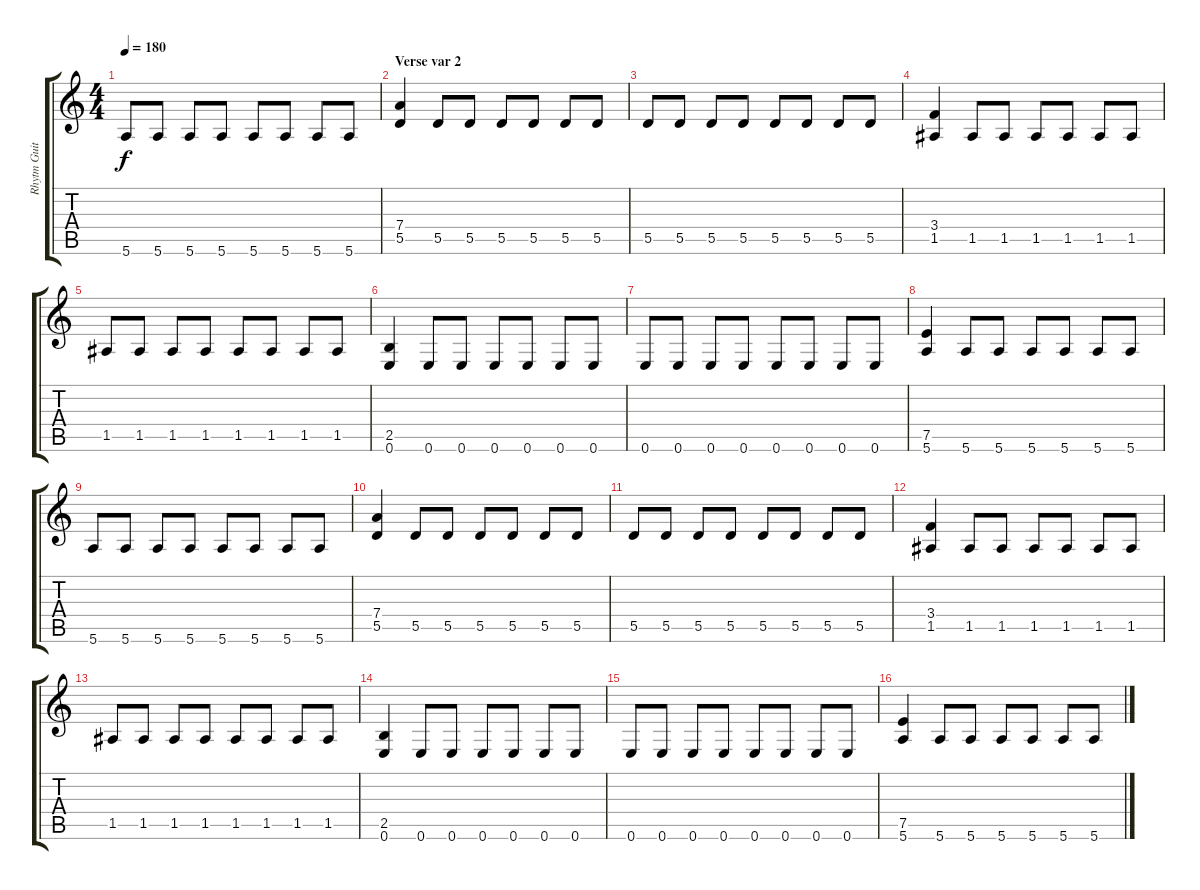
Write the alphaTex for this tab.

\track ("Rhytm Guitar" "Rhytm Guit") {instrument distortionguitar}
\staff {score tabs}
\tuning (E4 B3 G3 D3 A2 E2) {hide}
\ts (4 4)
\tempo 180
\clef g2
\ks c
5.6.8{dy f} 5.6.8 5.6.8 5.6.8 5.6.8 5.6.8 5.6.8 5.6.8 |
\section ("" "Verse var 2")
(7.4 5.5).4 5.5.8 5.5.8 5.5.8 5.5.8 5.5.8 5.5.8 |
5.5.8 5.5.8 5.5.8 5.5.8 5.5.8 5.5.8 5.5.8 5.5.8 |
(3.4 1.5).4 1.5.8 1.5.8 1.5.8 1.5.8 1.5.8 1.5.8 |
1.5.8 1.5.8 1.5.8 1.5.8 1.5.8 1.5.8 1.5.8 1.5.8 |
(2.5 0.6).4 0.6.8 0.6.8 0.6.8 0.6.8 0.6.8 0.6.8 |
0.6.8 0.6.8 0.6.8 0.6.8 0.6.8 0.6.8 0.6.8 0.6.8 |
(7.5 5.6).4 5.6.8 5.6.8 5.6.8 5.6.8 5.6.8 5.6.8 |
5.6.8 5.6.8 5.6.8 5.6.8 5.6.8 5.6.8 5.6.8 5.6.8 |
(7.4 5.5).4 5.5.8 5.5.8 5.5.8 5.5.8 5.5.8 5.5.8 |
5.5.8 5.5.8 5.5.8 5.5.8 5.5.8 5.5.8 5.5.8 5.5.8 |
(3.4 1.5).4 1.5.8 1.5.8 1.5.8 1.5.8 1.5.8 1.5.8 |
1.5.8 1.5.8 1.5.8 1.5.8 1.5.8 1.5.8 1.5.8 1.5.8 |
(2.5 0.6).4 0.6.8 0.6.8 0.6.8 0.6.8 0.6.8 0.6.8 |
0.6.8 0.6.8 0.6.8 0.6.8 0.6.8 0.6.8 0.6.8 0.6.8 |
(7.5 5.6).4 5.6.8 5.6.8 5.6.8 5.6.8 5.6.8 5.6.8
